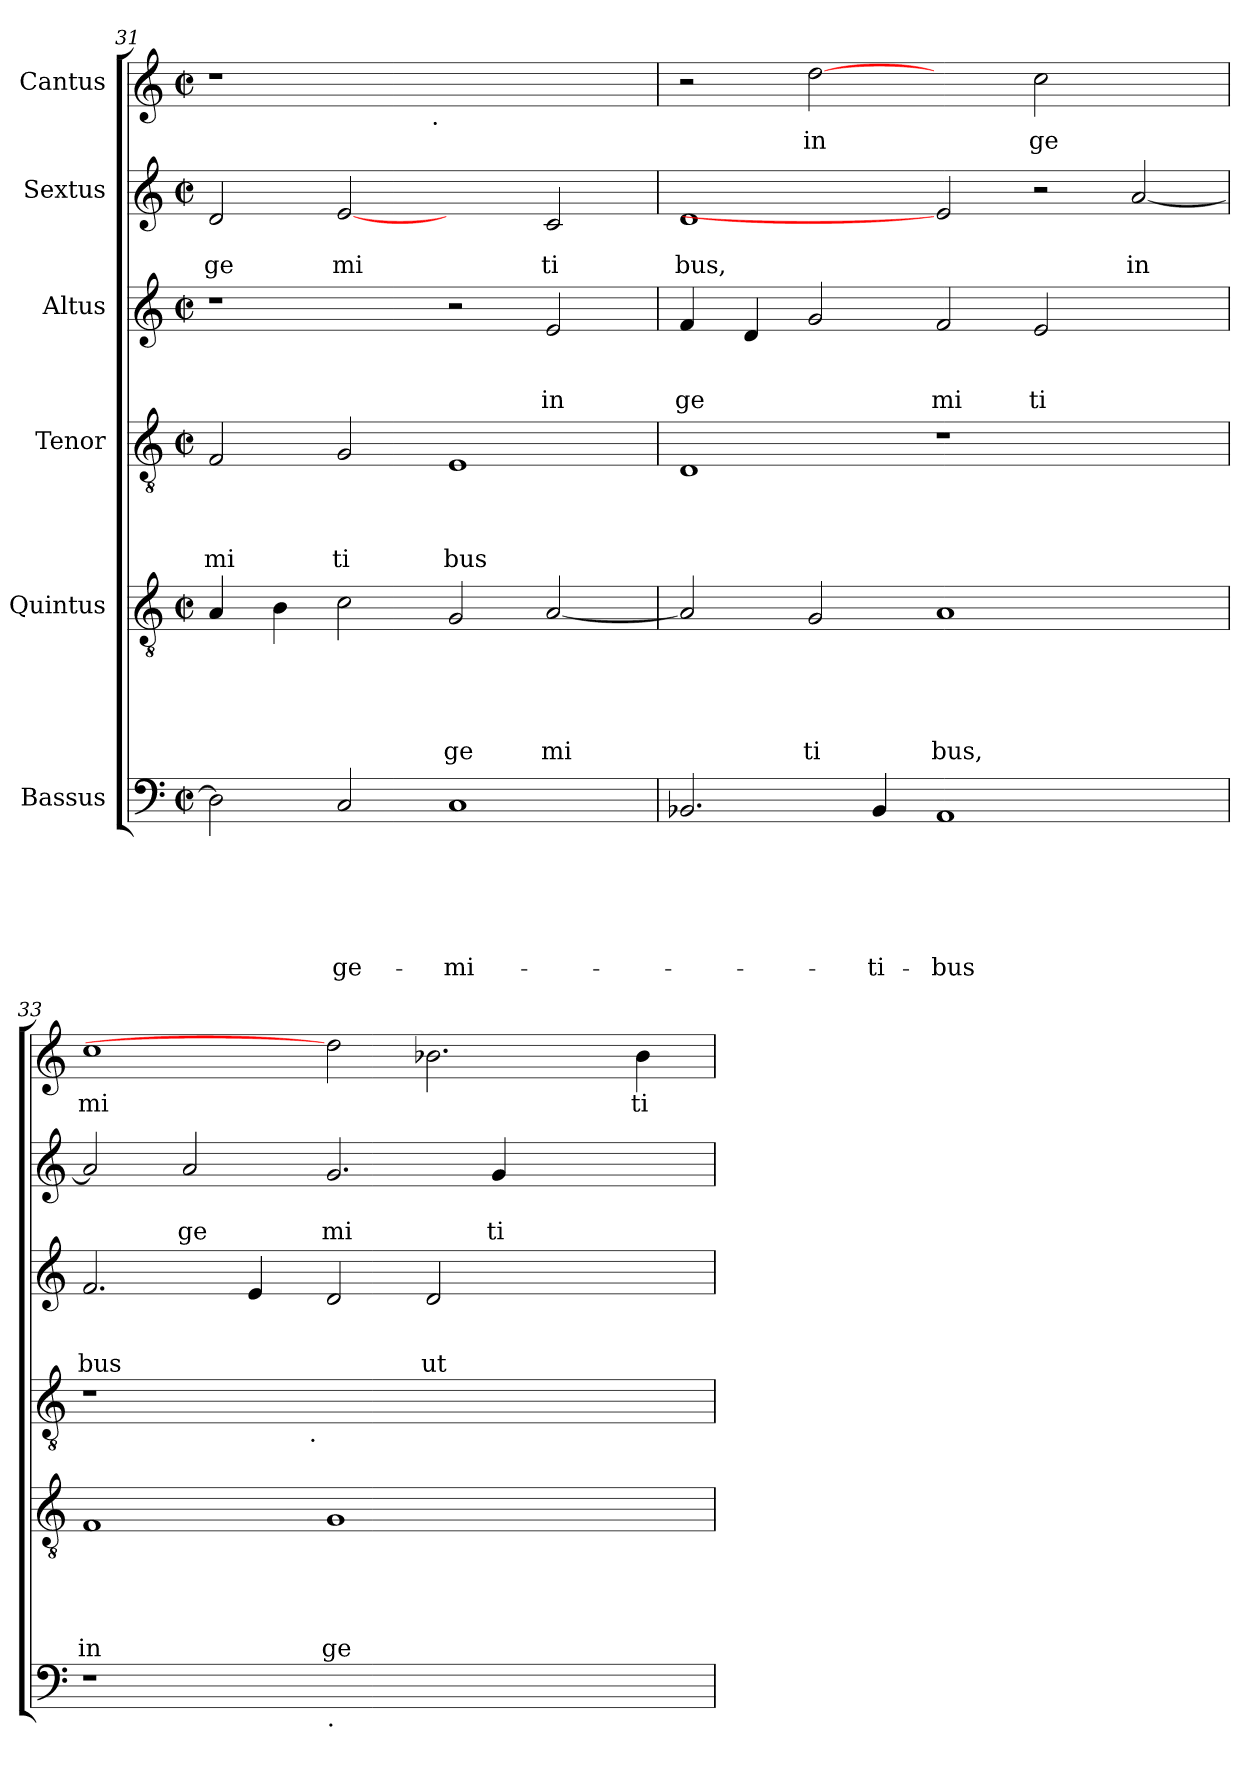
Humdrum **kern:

**kern	**text	**text	**text	**text	**text	**text	**kern	**text	**text	**text	**text	**text	**kern	**text	**text	**text	**text	**kern	**text	**text	**text	**kern	**text	**text	**kern	**text
*part6	*part6	*part6	*part6	*part6	*part6	*part6	*part5	*part5	*part5	*part5	*part5	*part5	*part4	*part4	*part4	*part4	*part4	*part3	*part3	*part3	*part3	*part2	*part2	*part2	*part1	*part1
*staff6	*staff6	*staff6	*staff6	*staff6	*staff6	*staff6	*staff5	*staff5	*staff5	*staff5	*staff5	*staff5	*staff4	*staff4	*staff4	*staff4	*staff4	*staff3	*staff3	*staff3	*staff3	*staff2	*staff2	*staff2	*staff1	*staff1
*I"Bassus	*	*	*	*	*	*	*I"Quintus	*	*	*	*	*	*I"Tenor	*	*	*	*	*I"Altus	*	*	*	*I"Sextus	*	*	*I"Cantus	*
*clefF4	*	*	*	*	*	*	*clefGv2	*	*	*	*	*	*clefGv2	*	*	*	*	*clefG2	*	*	*	*clefG2	*	*	*clefG2	*
*k[]	*	*	*	*	*	*	*k[]	*	*	*	*	*	*k[]	*	*	*	*	*k[]	*	*	*	*k[]	*	*	*k[]	*
*C:	*	*	*	*	*	*	*C:	*	*	*	*	*	*C:	*	*	*	*	*C:	*	*	*	*C:	*	*	*C:	*
*M2/2	*	*	*	*	*	*	*M2/2	*	*	*	*	*	*M2/2	*	*	*	*	*M2/2	*	*	*	*M2/2	*	*	*M2/2	*
*met(c|)	*	*	*	*	*	*	*met(c|)	*	*	*	*	*	*met(c|)	*	*	*	*	*met(c|)	*	*	*	*met(c|)	*	*	*met(c|)	*
=31	=31	=31	=31	=31	=31	=31	=31	=31	=31	=31	=31	=31	=31	=31	=31	=31	=31	=31	=31	=31	=31	=31	=31	=31	=31	=31
!	!	!	!	!	!	!	!	!	!	!	!	!	!	!	!	!	!LO:LY:b	!	!	!	!	!	!	!LO:LY:b	!	!
*	*	*	*	*	*	*	*	*	*	*	*	*	*	*	*	*	*	*	*	*	*	*	*	*	*^	*
2D\]	.	.	.	.	.	.	4A/	.	.	.	.	.	2F/	.	.	.	mi	1r	.	.	.	2d/	.	ge	1r	2ryy	.
.	.	.	.	.	.	.	4B\	.	.	.	.	.	.	.	.	.	.	.	.	.	.	.	.	.	.	.	.
!	!	!	!	!	!	!LO:LY:b	!	!	!	!	!	!	!	!	!	!	!LO:LY:b	!	!	!	!	!	!	!LO:LY:b	!	!	!
2C/	.	.	.	.	.	ge-	2c\	.	.	.	.	.	2G/	.	.	.	ti	.	.	.	.	[2e	.	mi	.	4...ryy	.
!	!	!	!	!	!	!	!	!	!	!	!	!	!	!	!	!	!	!	!	!	!	!	!	!	!	!LO:TX:b:t=.	!
.	.	.	.	.	.	.	.	.	.	.	.	.	.	.	.	.	.	.	.	.	.	.	.	.	.	1ryy	.
!	!	!	!	!	!	!LO:LY:b	!	!	!	!	!	!LO:LY:b	!	!	!	!	!LO:LY:b	!	!	!	!	!	!	!	!	!	!
1C	.	.	.	.	.	-mi-	2G/	.	.	.	.	ge	1E	.	.	.	bus	2r	.	.	.	2ryy	.	.	1ryy	.	.
!	!	!	!	!	!	!	!	!	!	!	!	!LO:LY:b	!	!	!	!	!	!	!	!	!LO:LY:b	!	!	!LO:LY:b	!	!	!
.	.	.	.	.	.	.	[<2A/	.	.	.	.	mi	.	.	.	.	.	2e/	.	.	in	2c/	.	ti	.	.	.
.	.	.	.	.	.	.	.	.	.	.	.	.	.	.	.	.	.	.	.	.	.	.	.	.	.	32ryy	.
=32	=32	=32	=32	=32	=32	=32	=32	=32	=32	=32	=32	=32	=32	=32	=32	=32	=32	=32	=32	=32	=32	=32	=32	=32	=32	=32	=32
!	!	!	!	!	!	!	!	!	!	!	!	!	!	!	!	!	!	!	!	!	!LO:LY:b	!	!	!LO:LY:b	!	!	!
*	*	*	*	*	*	*	*	*	*	*	*	*	*	*	*	*	*	*	*	*	*	*	*	*	*v	*v	*
2.BB-X/	.	.	.	.	.	.	2A/]	.	.	.	.	.	1D	.	.	.	.	4f/	.	.	ge	1d	.	bus,	2r	.
.	.	.	.	.	.	.	.	.	.	.	.	.	.	.	.	.	.	4d/	.	.	.	.	.	.	.	.
!	!	!	!	!	!	!	!	!	!	!	!	!LO:LY:b	!	!	!	!	!	!	!	!	!	!	!	!	!	!LO:LY:b
.	.	.	.	.	.	.	2G/	.	.	.	.	ti	.	.	.	.	.	2g/	.	.	.	.	.	.	[2dd	in
!	!	!	!	!	!	!LO:LY:b	!	!	!	!	!	!	!	!	!	!	!	!	!	!	!	!	!	!	!	!
4BB-/	.	.	.	.	.	-ti-	.	.	.	.	.	.	.	.	.	.	.	.	.	.	.	.	.	.	.	.
!	!	!	!	!	!	!LO:LY:b	!	!	!	!	!	!LO:LY:b	!	!	!	!	!	!	!	!	!LO:LY:b	!	!	!	!	!
1AA	.	.	.	.	.	-bus	1A	.	.	.	.	bus,	1r	.	.	.	.	2f/	.	.	mi	2e]	.	.	2ryy	.
!	!	!	!	!	!	!	!	!	!	!	!	!	!	!	!	!	!	!	!	!	!LO:LY:b	!	!	!	!	!LO:LY:b
.	.	.	.	.	.	.	.	.	.	.	.	.	.	.	.	.	.	2e/	.	.	ti	2r	.	.	2cc\	ge
!	!	!	!	!	!	!	!	!	!	!	!	!	!	!	!	!	!	!	!	!	!	!	!	!LO:LY:b	!	!
2ryy	.	.	.	.	.	.	2ryy	.	.	.	.	.	2ryy	.	.	.	.	2ryy	.	.	.	[<2a/	.	in	2ryy	.
=33	=33	=33	=33	=33	=33	=33	=33	=33	=33	=33	=33	=33	=33	=33	=33	=33	=33	=33	=33	=33	=33	=33	=33	=33	=33	=33
!	!	!	!	!	!	!	!	!	!	!	!	!LO:LY:b	!	!	!	!	!	!	!	!	!LO:LY:b	!	!	!	!	!LO:LY:b
*	*	*	*	*	*	*	*	*	*	*	*	*	*^	*	*	*	*	*	*	*	*	*	*	*	*	*
1r	.	.	.	.	.	.	1F	.	.	.	.	in	1r	2ryy	.	.	.	.	2.f/	.	.	bus	2a/]	.	.	1cc	mi
!	!	!	!	!	!	!	!	!	!	!	!	!	!	!	!	!	!	!	!	!	!	!	!	!	!LO:LY:b	!	!
.	.	.	.	.	.	.	.	.	.	.	.	.	.	4...ryy	.	.	.	.	.	.	.	.	2a/	.	ge	.	.
.	.	.	.	.	.	.	.	.	.	.	.	.	.	.	.	.	.	.	4e/	.	.	.	.	.	.	.	.
!	!	!	!	!	!	!	!	!	!	!	!	!	!	!LO:TX:b:t=.	!	!	!	!	!	!	!	!	!	!	!	!	!
.	.	.	.	.	.	.	.	.	.	.	.	.	.	1ryy	.	.	.	.	.	.	.	.	.	.	.	.	.
!LO:TX:b:t=.	!	!	!	!	!	!	!	!	!	!	!	!	!	!	!	!	!	!	!	!	!	!	!	!	!	!	!
!	!	!	!	!	!	!	!	!	!	!	!	!LO:LY:b	!	!	!	!	!	!	!	!	!	!	!	!	!LO:LY:b	!	!
1.ryy	.	.	.	.	.	.	1G	.	.	.	.	ge	1.ryy	.	.	.	.	.	2d/	.	.	.	2.g/	.	mi	2dd]	.
!	!	!	!	!	!	!	!	!	!	!	!	!	!	!	!	!	!	!	!	!	!	!LO:LY:b	!	!	!	!	!
.	.	.	.	.	.	.	.	.	.	.	.	.	.	.	.	.	.	.	2d/	.	.	ut	.	.	.	2.b-X\	.
!	!	!	!	!	!	!	!	!	!	!	!	!	!	!	!	!	!	!	!	!	!	!	!	!	!LO:LY:b	!	!
.	.	.	.	.	.	.	.	.	.	.	.	.	.	.	.	.	.	.	.	.	.	.	4g/	.	ti	.	.
.	.	.	.	.	.	.	.	.	.	.	.	.	.	2ryy	.	.	.	.	.	.	.	.	.	.	.	.	.
.	.	.	.	.	.	.	2ryy	.	.	.	.	.	.	.	.	.	.	.	2ryy	.	.	.	2ryy	.	.	.	.
!	!	!	!	!	!	!	!	!	!	!	!	!	!	!	!	!	!	!	!	!	!	!	!	!	!	!	!LO:LY:b
.	.	.	.	.	.	.	.	.	.	.	.	.	.	.	.	.	.	.	.	.	.	.	.	.	.	4b-\	ti
.	.	.	.	.	.	.	.	.	.	.	.	.	.	32ryy	.	.	.	.	.	.	.	.	.	.	.	.	.
*	*	*	*	*	*	*	*	*	*	*	*	*	*v	*v	*	*	*	*	*	*	*	*	*	*	*	*	*
=	=	=	=	=	=	=	=	=	=	=	=	=	=	=	=	=	=	=	=	=	=	=	=	=	=	=
*-	*-	*-	*-	*-	*-	*-	*-	*-	*-	*-	*-	*-	*-	*-	*-	*-	*-	*-	*-	*-	*-	*-	*-	*-	*-	*-
